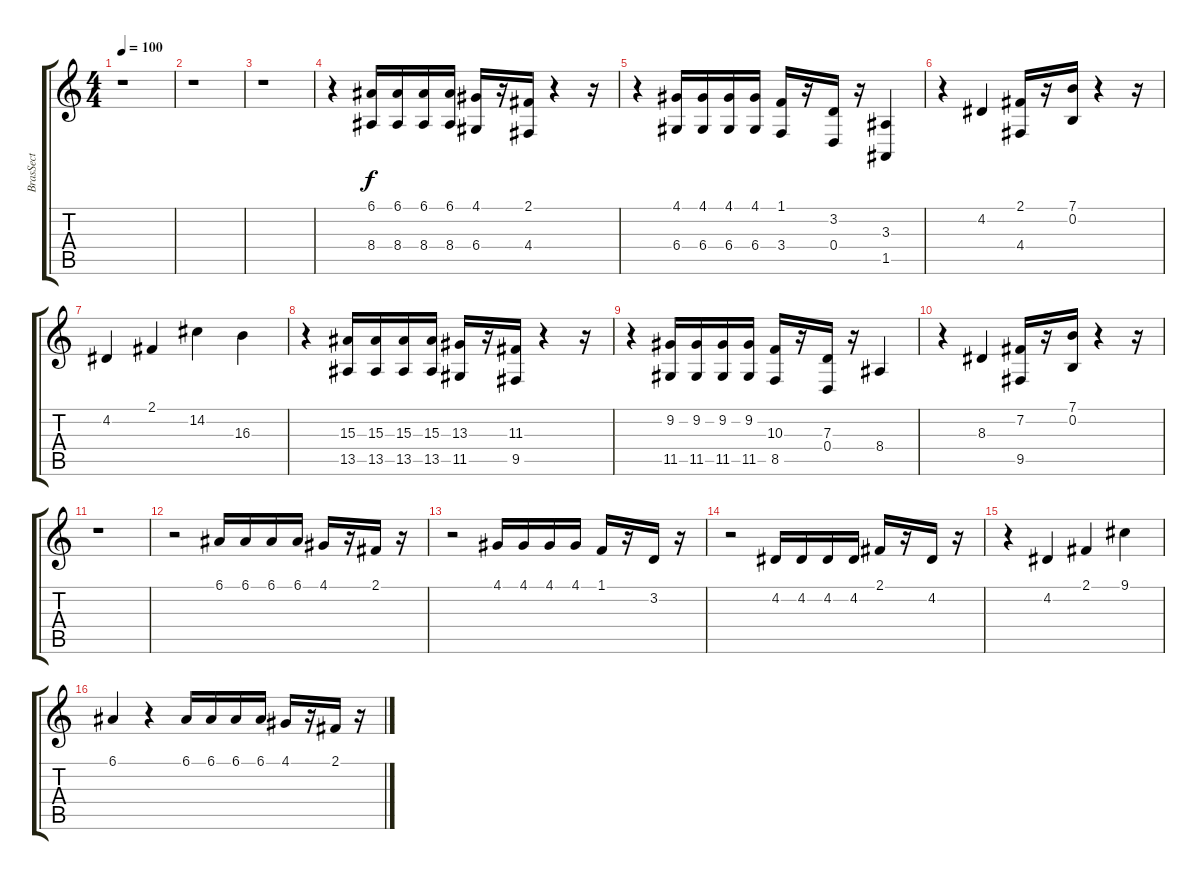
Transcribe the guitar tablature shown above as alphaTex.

\track ("BrasSect" "BrasSect") {instrument brasssection}
\staff {score tabs}
\tuning (E4 B3 G3 D3 A2 E2) {hide}
\ts (4 4)
\tempo 100
\clef g2
\ks c
r.1{dy f} |
r.1 |
r.1 |
r.4 (6.1 8.4).16 (6.1 8.4).16 (6.1 8.4).16 (6.1 8.4).16 (4.1 6.4).16 r.16 (2.1 4.4).16 r.4 r.16 |
r.4 (4.1 6.4).16 (4.1 6.4).16 (4.1 6.4).16 (4.1 6.4).16 (1.1 3.4).16 r.16 (3.2 0.4).16 r.16 (3.3 1.5).4 |
r.4 4.2.4 (2.1 4.4).16 r.16 (7.1 0.2).16 r.4 r.16 |
4.2.4 2.1.4 14.2.4 16.3.4 |
r.4 (15.3 13.5).16 (15.3 13.5).16 (15.3 13.5).16 (15.3 13.5).16 (13.3 11.5).16 r.16 (11.3 9.5).16 r.4 r.16 |
r.4 (9.2 11.5).16 (9.2 11.5).16 (9.2 11.5).16 (9.2 11.5).16 (10.3 8.5).16 r.16 (7.3 0.4).16 r.16 8.4.4 |
r.4 8.3.4 (7.2 9.5).16 r.16 (7.1 0.2).16 r.4 r.16 |
r.1 |
r.2 6.1.16 6.1.16 6.1.16 6.1.16 4.1.16 r.16 2.1.16 r.16 |
r.2 4.1.16 4.1.16 4.1.16 4.1.16 1.1.16 r.16 3.2.16 r.16 |
r.2 4.2.16 4.2.16 4.2.16 4.2.16 2.1.16 r.16 4.2.16 r.16 |
r.4 4.2.4 2.1.4 9.1.4 |
6.1.4 r.4 6.1.16 6.1.16 6.1.16 6.1.16 4.1.16 r.16 2.1.16 r.16
